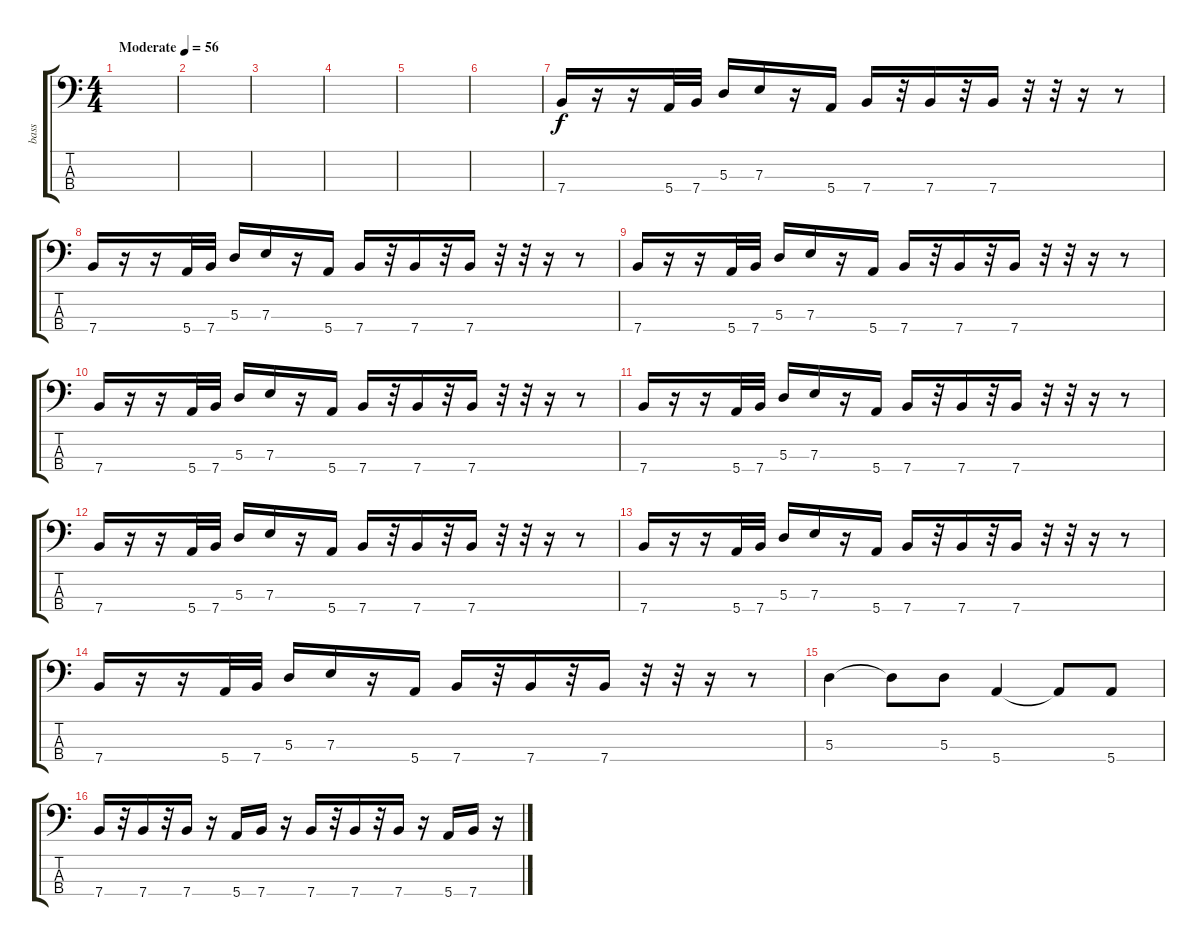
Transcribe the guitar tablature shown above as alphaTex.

\track ("bass" "bass") {instrument electricbassfinger}
\staff {score tabs}
\tuning (G2 D2 A1 E1) {hide}
\ts (4 4)
\tempo (56 "Moderate")
\clef f4
\ks c
|
|
|
|
|
|
7.4.16 r.16 r.16 5.4.32 7.4.32 5.3.16 7.3.16 r.16 5.4.16 7.4.16 r.32 7.4.16 r.32 7.4.16 r.32 r.32 r.16 r.8 |
7.4.16 r.16 r.16 5.4.32 7.4.32 5.3.16 7.3.16 r.16 5.4.16 7.4.16 r.32 7.4.16 r.32 7.4.16 r.32 r.32 r.16 r.8 |
7.4.16 r.16 r.16 5.4.32 7.4.32 5.3.16 7.3.16 r.16 5.4.16 7.4.16 r.32 7.4.16 r.32 7.4.16 r.32 r.32 r.16 r.8 |
7.4.16 r.16 r.16 5.4.32 7.4.32 5.3.16 7.3.16 r.16 5.4.16 7.4.16 r.32 7.4.16 r.32 7.4.16 r.32 r.32 r.16 r.8 |
7.4.16 r.16 r.16 5.4.32 7.4.32 5.3.16 7.3.16 r.16 5.4.16 7.4.16 r.32 7.4.16 r.32 7.4.16 r.32 r.32 r.16 r.8 |
7.4.16 r.16 r.16 5.4.32 7.4.32 5.3.16 7.3.16 r.16 5.4.16 7.4.16 r.32 7.4.16 r.32 7.4.16 r.32 r.32 r.16 r.8 |
7.4.16 r.16 r.16 5.4.32 7.4.32 5.3.16 7.3.16 r.16 5.4.16 7.4.16 r.32 7.4.16 r.32 7.4.16 r.32 r.32 r.16 r.8 |
7.4.16 r.16 r.16 5.4.32 7.4.32 5.3.16 7.3.16 r.16 5.4.16 7.4.16 r.32 7.4.16 r.32 7.4.16 r.32 r.32 r.16 r.8 |
5.3.4 5.3{t}.8 5.3.8 5.4.4 5.4{t}.8 5.4.8 |
7.4.16 r.32 7.4.16 r.32 7.4.16 r.16 5.4.16 7.4.16 r.16 7.4.16 r.32 7.4.16 r.32 7.4.16 r.16 5.4.16 7.4.16 r.16
